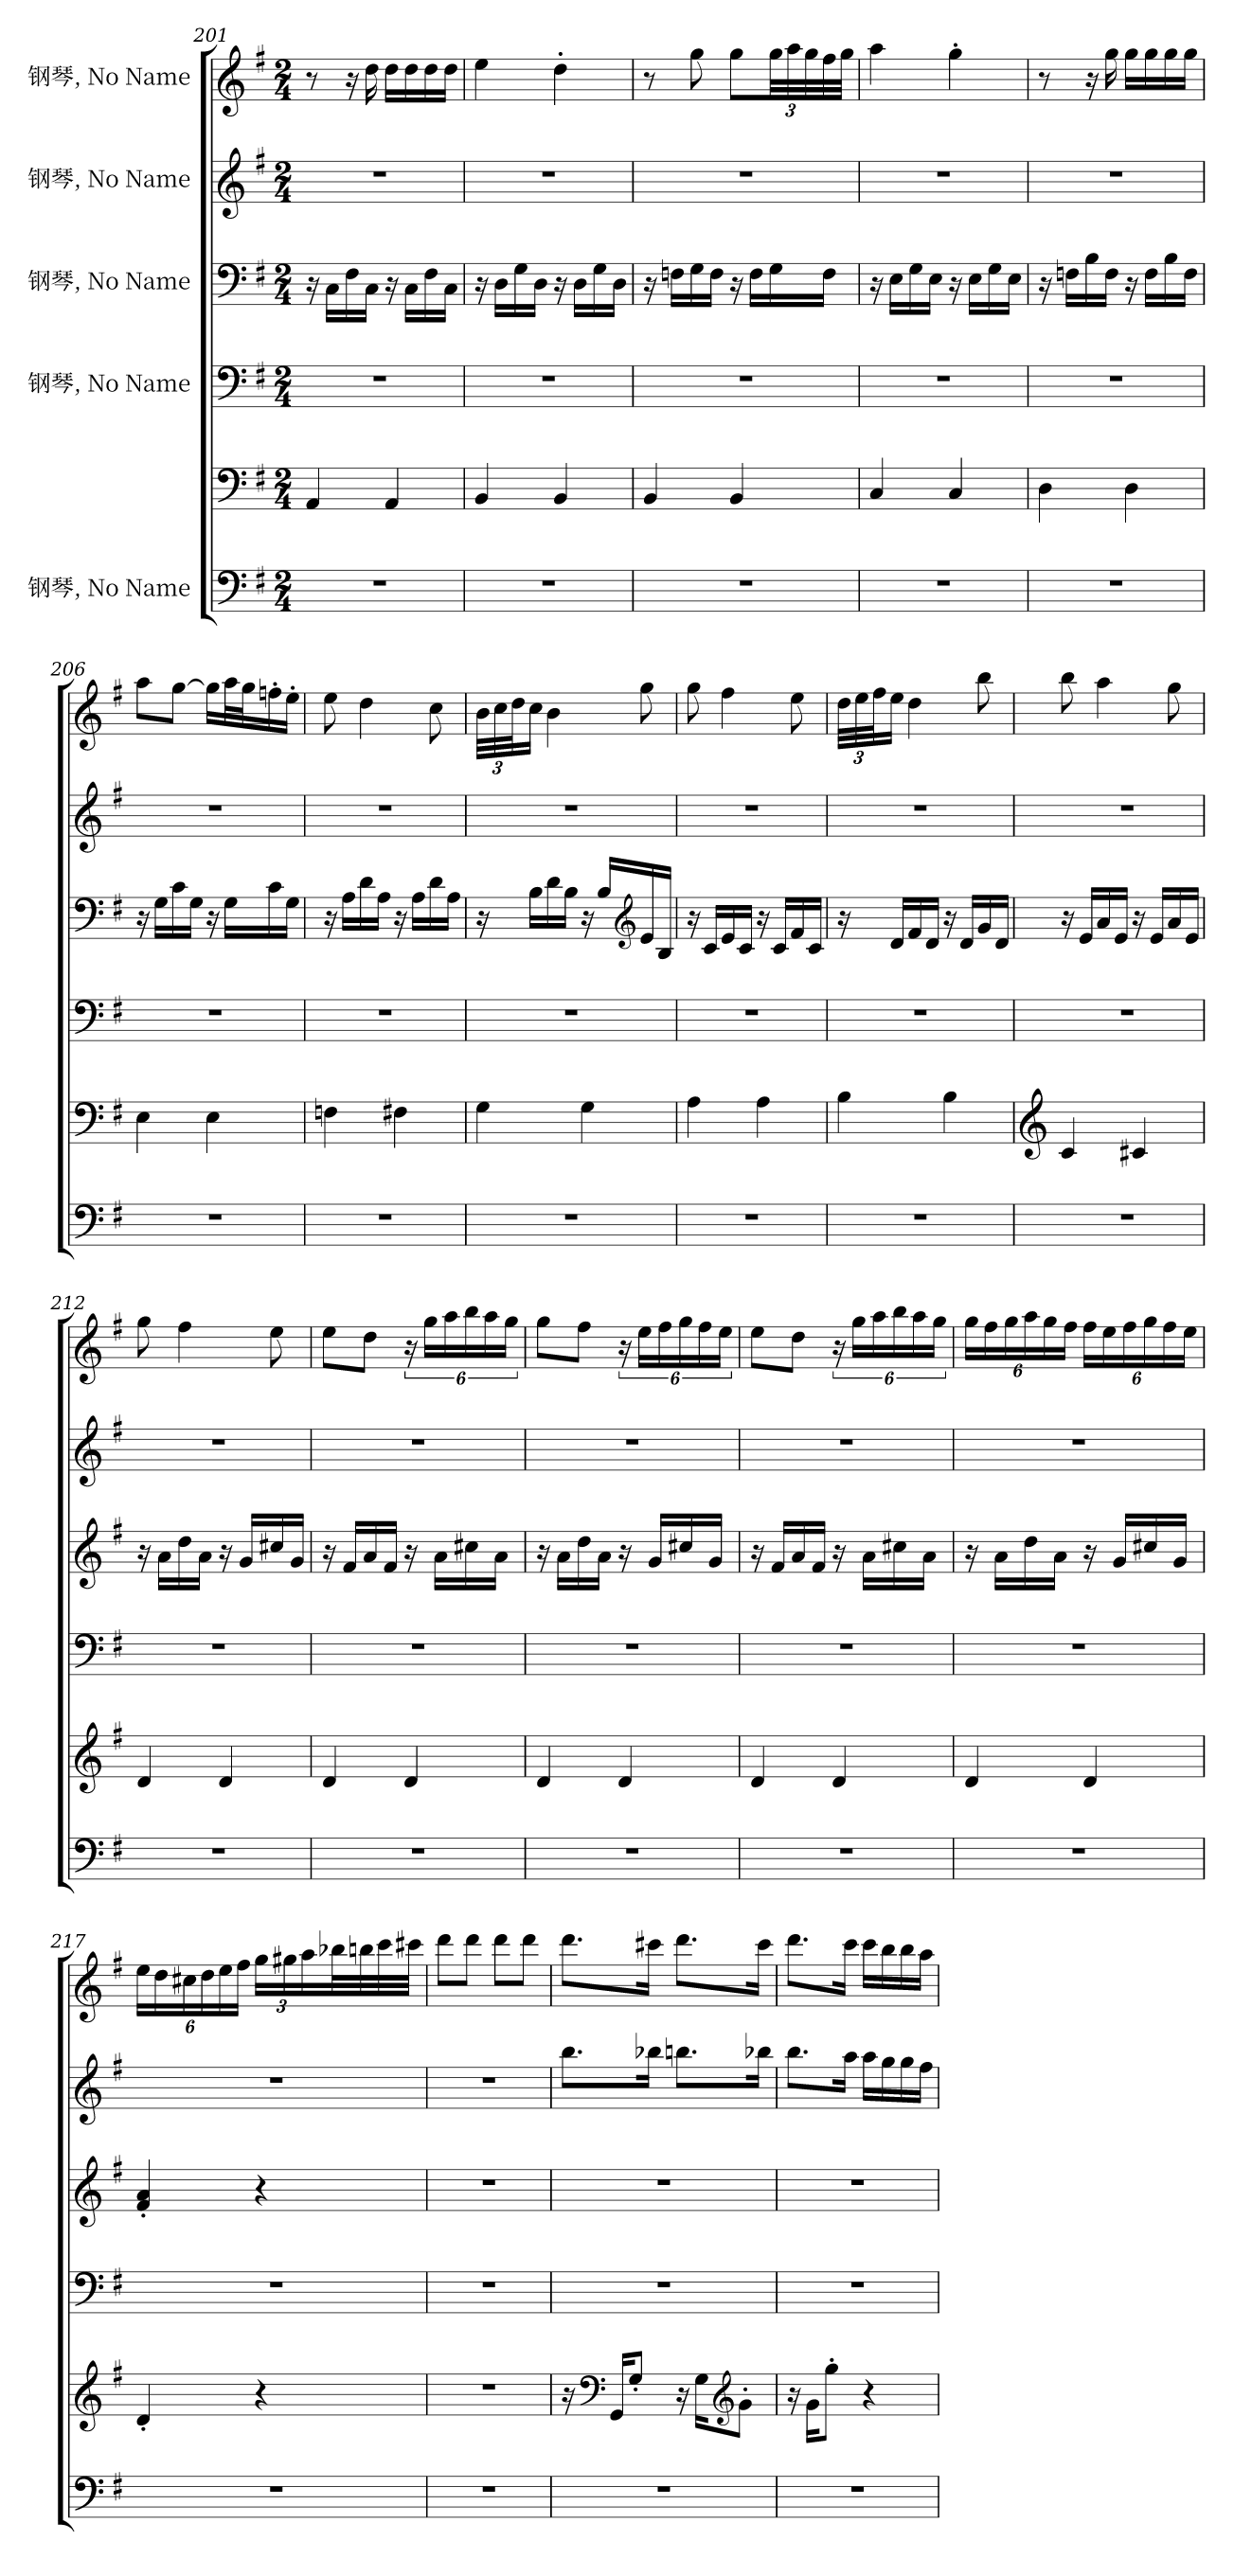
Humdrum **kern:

**kern	**kern	**kern	**kern	**kern	**kern
*part5	*part5	*part4	*part3	*part2	*part1
*staff6	*staff5	*staff4	*staff3	*staff2	*staff1
*I"钢琴, No Name	*	*I"钢琴, No Name	*I"钢琴, No Name	*I"钢琴, No Name	*I"钢琴, No Name
*clefF4	*clefF4	*clefF4	*clefF4	*clefG2	*clefG2
*k[f#]	*k[f#]	*k[f#]	*k[f#]	*k[f#]	*k[f#]
*M2/4	*M2/4	*M2/4	*M2/4	*M2/4	*M2/4
*MM98	*MM98	*MM98	*MM98	*MM98	*MM98
=201	=201	=201	=201	=201	=201
2r	4AA/	2r	16r	2r	8r
.	.	.	16C\LL	.	.
.	.	.	16F#\	.	16r
.	.	.	16C\JJ	.	16dd\
.	4AA/	.	16r	.	16dd\LL
.	.	.	16C\LL	.	16dd\
.	.	.	16F#\	.	16dd\
.	.	.	16C\JJ	.	16dd\JJ
!!LO:PB:g=z
=202	=202	=202	=202	=202	=202
2r	4BB/	2r	16r	2r	4ee\
.	.	.	16D\LL	.	.
.	.	.	16G\	.	.
.	.	.	16D\JJ	.	.
.	4BB/	.	16r	.	4dd'\
.	.	.	16D\LL	.	.
.	.	.	16G\	.	.
.	.	.	16D\JJ	.	.
=203	=203	=203	=203	=203	=203
*	*	*	*	*	*MM98
2r	4BB/	2r	16r	2r	8r
.	.	.	16Fn\LL	.	.
.	.	.	16G\	.	8gg\
.	.	.	16F\JJ	.	.
.	4BB/	.	16r	.	8gg\L
.	.	.	16F\LL	.	.
*	*	*	*	*	*Xbrackettup
.	.	.	16G\	.	48gg\LL
.	.	.	.	.	48aa\
.	.	.	.	.	48gg\
.	.	.	16F\JJ	.	32ff#\
*	*	*	*	*	*MM96
.	.	.	.	.	32gg\JJJ
=204	=204	=204	=204	=204	=204
2r	4C/	2r	16r	2r	4aa\
.	.	.	16E\LL	.	.
.	.	.	16G\	.	.
.	.	.	16E\JJ	.	.
.	4C/	.	16r	.	4gg'\
.	.	.	16E\LL	.	.
.	.	.	16G\	.	.
.	.	.	16E\JJ	.	.
=205	=205	=205	=205	=205	=205
*	*	*	*	*	*MM98
2r	4D\	2r	16r	2r	8r
.	.	.	16Fn\LL	.	.
.	.	.	16B\	.	16r
.	.	.	16F\JJ	.	16gg\
.	4D\	.	16r	.	16gg\LL
.	.	.	16F\LL	.	16gg\
.	.	.	16B\	.	16gg\
.	.	.	16F\JJ	.	16gg\JJ
!!LO:LB:g=z
=206	=206	=206	=206	=206	=206
2r	4E\	2r	16r	2r	8aa\L
.	.	.	16G\LL	.	.
.	.	.	16c\	.	[8gg\J
.	.	.	16G\JJ	.	.
.	4E\	.	16r	.	16gg\LL]
.	.	.	16G\LL	.	32aa\L
.	.	.	.	.	32gg\J
.	.	.	16c\	.	16ffn'\
.	.	.	16G\JJ	.	16ee'\JJ
=207	=207	=207	=207	=207	=207
2r	4Fn\	2r	16r	2r	8ee\
.	.	.	16A\LL	.	.
.	.	.	16d\	.	4dd\
.	.	.	16A\JJ	.	.
.	4F#X\	.	16r	.	.
.	.	.	16A\LL	.	.
.	.	.	16d\	.	8cc\
.	.	.	16A\JJ	.	.
=208	=208	=208	=208	=208	=208
2r	4G\	2r	16r	2r	48b\LLL
.	.	.	.	.	48cc\
.	.	.	.	.	48dd\J
.	.	.	16B\LL	.	16cc\JJ
.	.	.	16d\	.	4b\
.	.	.	16B\JJ	.	.
.	4G\	.	16r	.	.
.	.	.	16B/LL	.	.
*	*	*	*clefG2	*	*
.	.	.	16e/	.	8gg\
.	.	.	16B/JJ	.	.
=209	=209	=209	=209	=209	=209
2r	4A\	2r	16r	2r	8gg\
.	.	.	16c/LL	.	.
.	.	.	16e/	.	4ff#\
.	.	.	16c/JJ	.	.
.	4A\	.	16r	.	.
.	.	.	16c/LL	.	.
.	.	.	16f#/	.	8ee\
.	.	.	16c/JJ	.	.
!!LO:PB:g=z
=210	=210	=210	=210	=210	=210
2r	4B\	2r	16r	2r	48dd\LLL
.	.	.	.	.	48ee\
.	.	.	.	.	48ff#\J
.	.	.	16d/LL	.	16ee\JJ
.	.	.	16f#/	.	4dd\
.	.	.	16d/JJ	.	.
.	4B\	.	16r	.	.
.	.	.	16d/LL	.	.
.	.	.	16g/	.	8bb\
.	.	.	16d/JJ	.	.
=211	=211	=211	=211	=211	=211
*	*clefG2	*	*	*	*
2r	4c/	2r	16r	2r	8bb\
.	.	.	16e/LL	.	.
.	.	.	16a/	.	4aa\
.	.	.	16e/JJ	.	.
.	4c#X/	.	16r	.	.
.	.	.	16e/LL	.	.
.	.	.	16a/	.	8gg\
.	.	.	16e/JJ	.	.
=212	=212	=212	=212	=212	=212
2r	4d/	2r	16r	2r	8gg\
.	.	.	16a\LL	.	.
.	.	.	16dd\	.	4ff#\
.	.	.	16a\JJ	.	.
.	4d/	.	16r	.	.
.	.	.	16g/LL	.	.
.	.	.	16cc#X/	.	8ee\
.	.	.	16g/JJ	.	.
=213	=213	=213	=213	=213	=213
2r	4d/	2r	16r	2r	8ee\L
.	.	.	16f#/LL	.	.
.	.	.	16a/	.	8dd\J
.	.	.	16f#/JJ	.	.
*	*	*	*	*	*brackettup
.	4d/	.	16r	.	24r
.	.	.	.	.	24gg\LL
.	.	.	16a\LL	.	.
.	.	.	.	.	24aa\
*	*	*	*	*	*Xbrackettup
.	.	.	16cc#X\	.	24bb\
.	.	.	.	.	24aa\
.	.	.	16a\JJ	.	.
.	.	.	.	.	24gg\JJ
!!LO:LB:g=z
=214	=214	=214	=214	=214	=214
2r	4d/	2r	16r	2r	8gg\L
.	.	.	16a\LL	.	.
.	.	.	16dd\	.	8ff#\J
.	.	.	16a\JJ	.	.
*	*	*	*	*	*brackettup
.	4d/	.	16r	.	24r
.	.	.	.	.	24ee\LL
.	.	.	16g/LL	.	.
.	.	.	.	.	24ff#\
*	*	*	*	*	*Xbrackettup
.	.	.	16cc#X/	.	24gg\
.	.	.	.	.	24ff#\
.	.	.	16g/JJ	.	.
.	.	.	.	.	24ee\JJ
=215	=215	=215	=215	=215	=215
2r	4d/	2r	16r	2r	8ee\L
.	.	.	16f#/LL	.	.
.	.	.	16a/	.	8dd\J
.	.	.	16f#/JJ	.	.
*	*	*	*	*	*brackettup
.	4d/	.	16r	.	24r
.	.	.	.	.	24gg\LL
.	.	.	16a\LL	.	.
.	.	.	.	.	24aa\
*	*	*	*	*	*Xbrackettup
.	.	.	16cc#X\	.	24bb\
.	.	.	.	.	24aa\
.	.	.	16a\JJ	.	.
.	.	.	.	.	24gg\JJ
=216	=216	=216	=216	=216	=216
2r	4d/	2r	16r	2r	24gg\LL
.	.	.	.	.	24ff#\
.	.	.	16a\LL	.	.
.	.	.	.	.	24gg\
.	.	.	16dd\	.	24aa\
.	.	.	.	.	24gg\
.	.	.	16a\JJ	.	.
.	.	.	.	.	24ff#\JJ
.	4d/	.	16r	.	24ff#\LL
.	.	.	.	.	24ee\
.	.	.	16g/LL	.	.
.	.	.	.	.	24ff#\
.	.	.	16cc#X/	.	24gg\
.	.	.	.	.	24ff#\
.	.	.	16g/JJ	.	.
.	.	.	.	.	24ee\JJ
!!LO:PB:g=z
=217	=217	=217	=217	=217	=217
*	*	*	*	*	*MM96
2r	4d'/	2r	4f#/' 4a/'	2r	24ee\LL
.	.	.	.	.	24dd\
.	.	.	.	.	24cc#X\
.	.	.	.	.	24dd\
.	.	.	.	.	24ee\
.	.	.	.	.	24ff#\JJ
.	4r	.	4r	.	24gg\LL
.	.	.	.	.	24gg#X\
.	.	.	.	.	24aa\
.	.	.	.	.	32bb-X\L
.	.	.	.	.	32bbn\
.	.	.	.	.	32ccc\
*	*	*	*	*	*MM94
.	.	.	.	.	32ccc#X\JJJ
=218	=218	=218	=218	=218	=218
2r	2r	2r	2r	2r	8ddd\L
.	.	.	.	.	8ddd\J
.	.	.	.	.	8ddd\L
.	.	.	.	.	8ddd\J
=219	=219	=219	=219	=219	=219
*	*	*	*	*	*MM98
2r	16r	2r	2r	8.bb\L	8.ddd\L
*	*clefF4	*	*	*	*
.	16GG/KL	.	.	.	.
.	8G'/J	.	.	.	.
.	.	.	.	16bb-X\Jk	16ccc#X\Jk
*	*	*	*	*	*MM98
.	16r	.	.	8.bbn\L	8.ddd\L
.	16G\KL	.	.	.	.
*	*clefG2	*	*	*	*
.	8g'\J	.	.	.	.
.	.	.	.	16bb-X\Jk	16ccc#\Jk
!!LO:LB:g=z
=220	=220	=220	=220	=220	=220
*	*	*	*	*	*MM98
2r	16r	2r	2r	8.bb\L	8.ddd\L
.	16g\KL	.	.	.	.
.	8gg'\J	.	.	.	.
.	.	.	.	16aa\Jk	16ccc\Jk
.	4r	.	.	16aa\LL	16ccc\LL
.	.	.	.	16gg\	16bb\
.	.	.	.	16gg\	16bb\
.	.	.	.	16ff#\JJ	16aa\JJ
=	=	=	=	=	=
*-	*-	*-	*-	*-	*-
